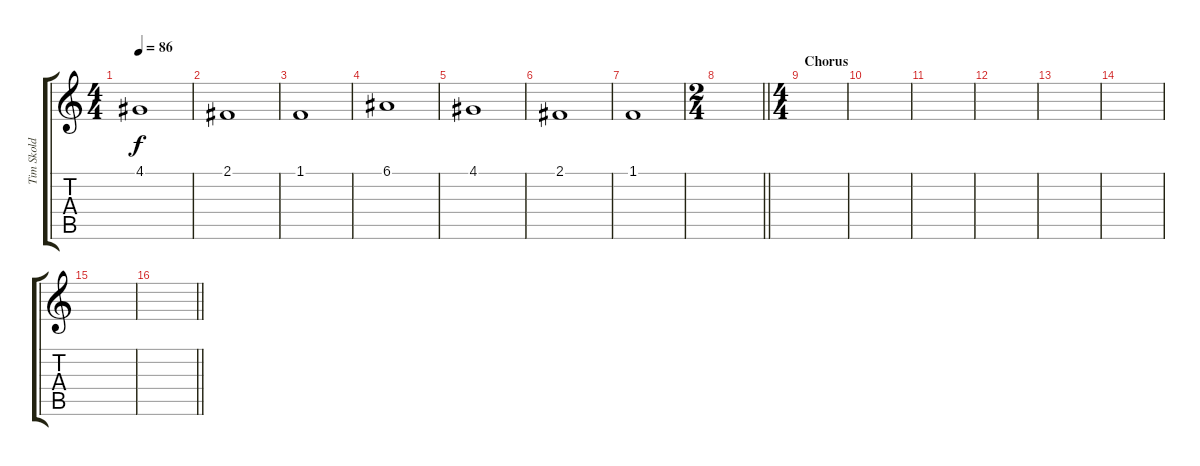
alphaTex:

\track ("Tim Skold III" "Tim Skold ") {instrument stringensemble1}
\staff {score tabs}
\tuning (E4 B3 G3 D3 A2 E2) {hide}
\ts (4 4)
\tempo 86
\clef g2
\ks c
4.1.1{dy f} |
2.1.1 |
1.1.1 |
6.1.1 |
4.1.1 |
2.1.1 |
1.1.1 |
\ts (2 4)
\barLineRight lightlight
|
\ts (4 4)
\section ("" "Chorus")
|
|
|
|
|
|
|
\barLineRight lightlight
